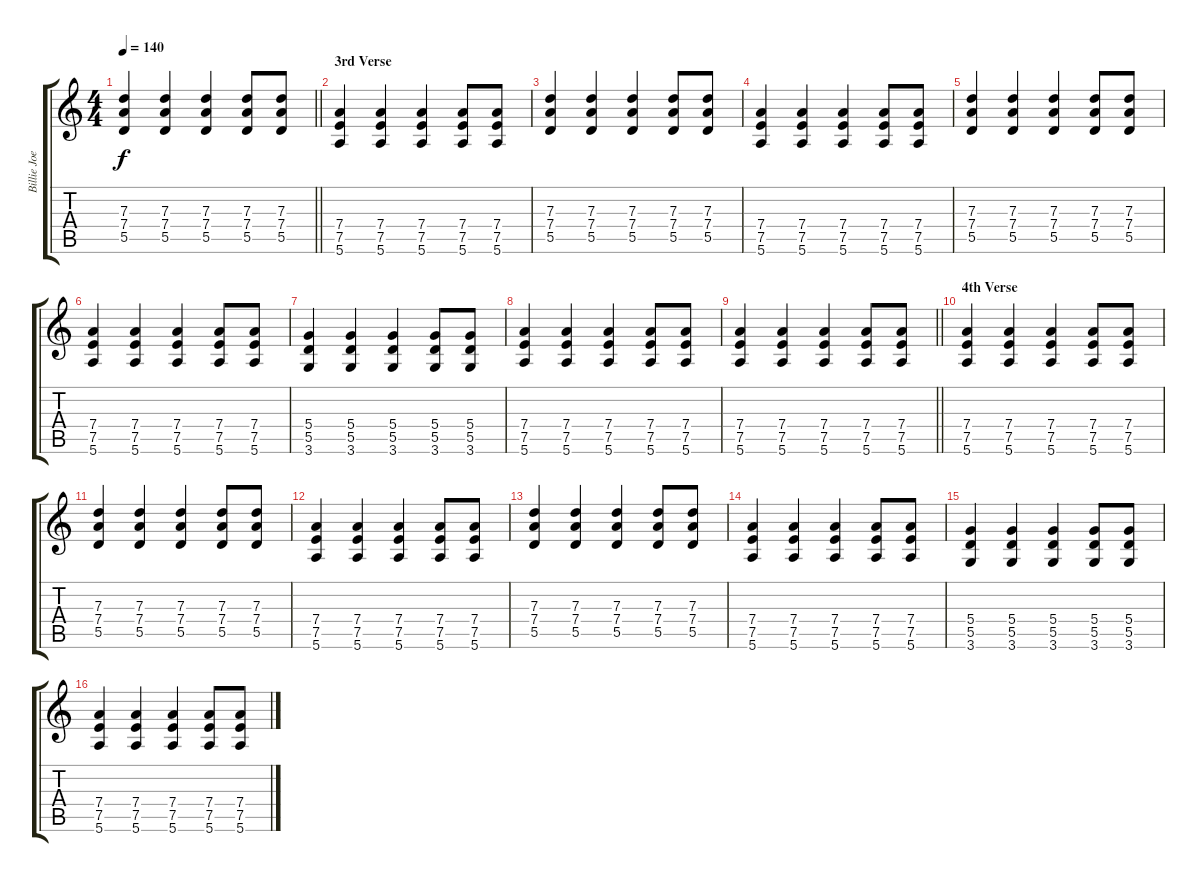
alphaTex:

\track ("Billie Joe Armstrong (Guitar)" "Billie Joe") {instrument distortionguitar}
\staff {score tabs}
\tuning (E4 B3 G3 D3 A2 E2) {hide}
\ts (4 4)
\tempo 140
\clef g2
\barLineRight lightlight
\ks c
(7.3 7.4 5.5).4{dy f} (7.3 7.4 5.5).4 (7.3 7.4 5.5).4 (7.3 7.4 5.5).8 (7.3 7.4 5.5).8 |
\section ("" "3rd Verse")
(7.4 7.5 5.6).4 (7.4 7.5 5.6).4 (7.4 7.5 5.6).4 (7.4 7.5 5.6).8 (7.4 7.5 5.6).8 |
(7.3 7.4 5.5).4 (7.3 7.4 5.5).4 (7.3 7.4 5.5).4 (7.3 7.4 5.5).8 (7.3 7.4 5.5).8 |
(7.4 7.5 5.6).4 (7.4 7.5 5.6).4 (7.4 7.5 5.6).4 (7.4 7.5 5.6).8 (7.4 7.5 5.6).8 |
(7.3 7.4 5.5).4 (7.3 7.4 5.5).4 (7.3 7.4 5.5).4 (7.3 7.4 5.5).8 (7.3 7.4 5.5).8 |
(7.4 7.5 5.6).4 (7.4 7.5 5.6).4 (7.4 7.5 5.6).4 (7.4 7.5 5.6).8 (7.4 7.5 5.6).8 |
(5.4 5.5 3.6).4 (5.4 5.5 3.6).4 (5.4 5.5 3.6).4 (5.4 5.5 3.6).8 (5.4 5.5 3.6).8 |
(7.4 7.5 5.6).4 (7.4 7.5 5.6).4 (7.4 7.5 5.6).4 (7.4 7.5 5.6).8 (7.4 7.5 5.6).8 |
\barLineRight lightlight
(7.4 7.5 5.6).4 (7.4 7.5 5.6).4 (7.4 7.5 5.6).4 (7.4 7.5 5.6).8 (7.4 7.5 5.6).8 |
\section ("" "4th Verse")
(7.4 7.5 5.6).4 (7.4 7.5 5.6).4 (7.4 7.5 5.6).4 (7.4 7.5 5.6).8 (7.4 7.5 5.6).8 |
(7.3 7.4 5.5).4 (7.3 7.4 5.5).4 (7.3 7.4 5.5).4 (7.3 7.4 5.5).8 (7.3 7.4 5.5).8 |
(7.4 7.5 5.6).4 (7.4 7.5 5.6).4 (7.4 7.5 5.6).4 (7.4 7.5 5.6).8 (7.4 7.5 5.6).8 |
(7.3 7.4 5.5).4 (7.3 7.4 5.5).4 (7.3 7.4 5.5).4 (7.3 7.4 5.5).8 (7.3 7.4 5.5).8 |
(7.4 7.5 5.6).4 (7.4 7.5 5.6).4 (7.4 7.5 5.6).4 (7.4 7.5 5.6).8 (7.4 7.5 5.6).8 |
(5.4 5.5 3.6).4 (5.4 5.5 3.6).4 (5.4 5.5 3.6).4 (5.4 5.5 3.6).8 (5.4 5.5 3.6).8 |
(7.4 7.5 5.6).4 (7.4 7.5 5.6).4 (7.4 7.5 5.6).4 (7.4 7.5 5.6).8 (7.4 7.5 5.6).8
